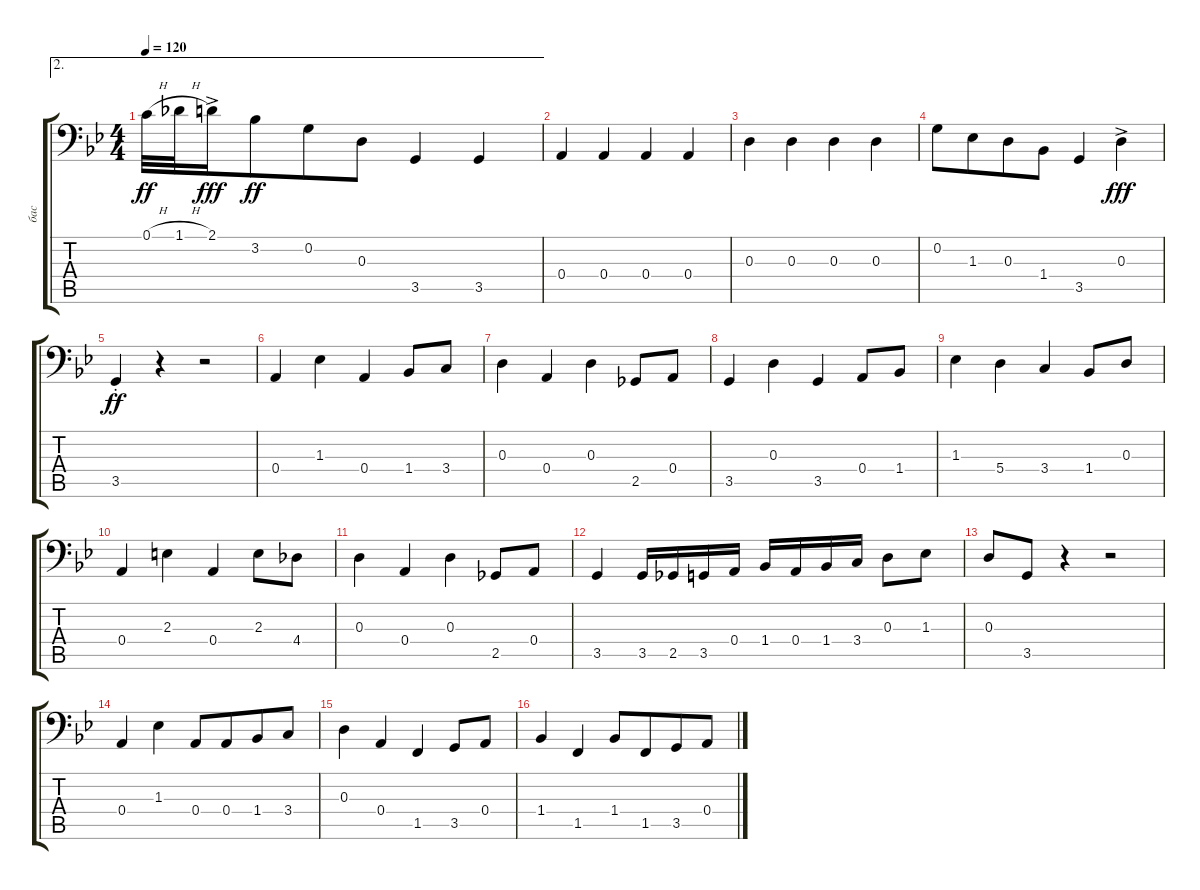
\track ("бас" "бас") {instrument electricbasspick}
\staff {score tabs}
\tuning (C3 G2 D2 A1 E1 B0) {hide}
\ae 2
\ts (4 4)
\tempo 120
\clef f4
\ks gminor
0.1{h}.32{dy ff} 1.1{h}.32 2.1{ac}.16{dy fff} 3.2.8{dy ff beam merge} 0.2.8 0.3.8 3.5.4 3.5.4 |
0.4.4 0.4.4 0.4.4 0.4.4 |
0.3.4 0.3.4 0.3.4 0.3.4 |
0.2.8 1.3.8{beam merge} 0.3.8 1.4.8 3.5.4 0.3{ac}.4{dy fff} |
3.5{st}.4{dy ff} r.4 r.2 |
0.4.4 1.3.4 0.4.4 1.4.8 3.4.8 |
0.3.4 0.4.4 0.3.4 2.5.8 0.4.8 |
3.5.4 0.3.4 3.5.4 0.4.8 1.4.8 |
1.3.4 5.4.4 3.4.4 1.4.8 0.3.8 |
0.4.4 2.3.4 0.4.4 2.3.8 4.4.8 |
0.3.4 0.4.4 0.3.4 2.5.8 0.4.8 |
3.5.4 3.5.16 2.5.16 3.5.16 0.4.16 1.4.16 0.4.16 1.4.16 3.4.16 0.3.8 1.3.8 |
0.3.8 3.5.8 r.4 r.2 |
0.4.4 1.3.4 0.4.8 0.4.8{beam merge} 1.4.8 3.4.8 |
0.3.4 0.4.4 1.5.4 3.5.8 0.4.8 |
1.4.4 1.5.4 1.4.8 1.5.8{beam merge} 3.5.8 0.4.8
